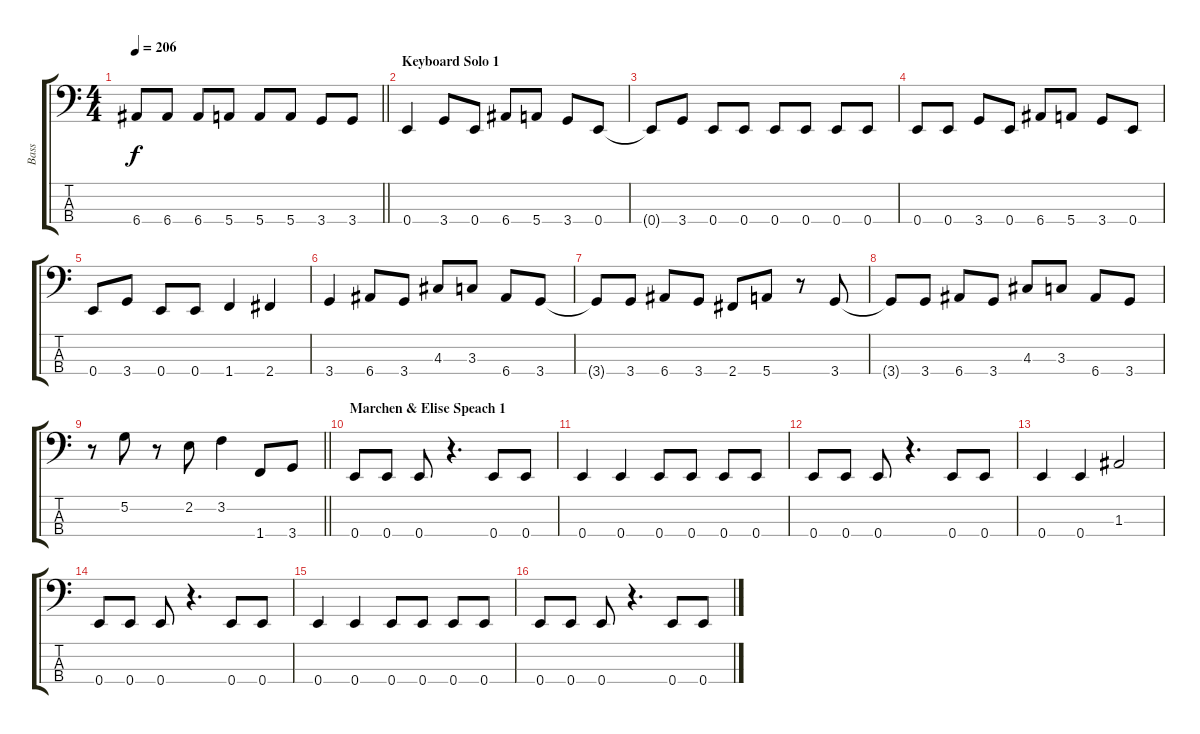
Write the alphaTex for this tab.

\track ("Bass" "Bass") {instrument electricbassfinger}
\staff {score tabs}
\tuning (G2 D2 A1 E1) {hide}
\ts (4 4)
\tempo 206
\clef f4
\barLineRight lightlight
\ks c
6.4.8{dy f} 6.4.8 6.4.8 5.4.8 5.4.8 5.4.8 3.4.8 3.4.8 |
\section ("" "Keyboard Solo 1")
0.4.4 3.4.8 0.4.8 6.4.8 5.4.8 3.4.8 0.4.8 |
0.4{t}.8 3.4.8 0.4.8 0.4.8 0.4.8 0.4.8 0.4.8 0.4.8 |
0.4.8 0.4.8 3.4.8 0.4.8 6.4.8 5.4.8 3.4.8 0.4.8 |
0.4.8 3.4.8 0.4.8 0.4.8 1.4.4 2.4.4 |
3.4.4 6.4.8 3.4.8 4.3.8 3.3.8 6.4.8 3.4.8 |
3.4{t}.8 3.4.8 6.4.8 3.4.8 2.4.8 5.4.8 r.8 3.4.8 |
3.4{t}.8 3.4.8 6.4.8 3.4.8 4.3.8 3.3.8 6.4.8 3.4.8 |
\barLineRight lightlight
r.8 5.2.8{instrument slapbass1} r.8 2.2.8{instrument slapbass1} 3.2.4 1.4.8 3.4.8 |
\section ("" "Marchen & Elise Speach 1")
0.4.8{instrument electricbassfinger} 0.4.8 0.4.8 r.4{d} 0.4.8 0.4.8 |
0.4.4 0.4.4 0.4.8 0.4.8 0.4.8 0.4.8 |
0.4.8 0.4.8 0.4.8 r.4{d} 0.4.8 0.4.8 |
0.4.4 0.4.4 1.3.2 |
0.4.8 0.4.8 0.4.8 r.4{d} 0.4.8 0.4.8 |
0.4.4 0.4.4 0.4.8 0.4.8 0.4.8 0.4.8 |
0.4.8 0.4.8 0.4.8 r.4{d} 0.4.8 0.4.8
